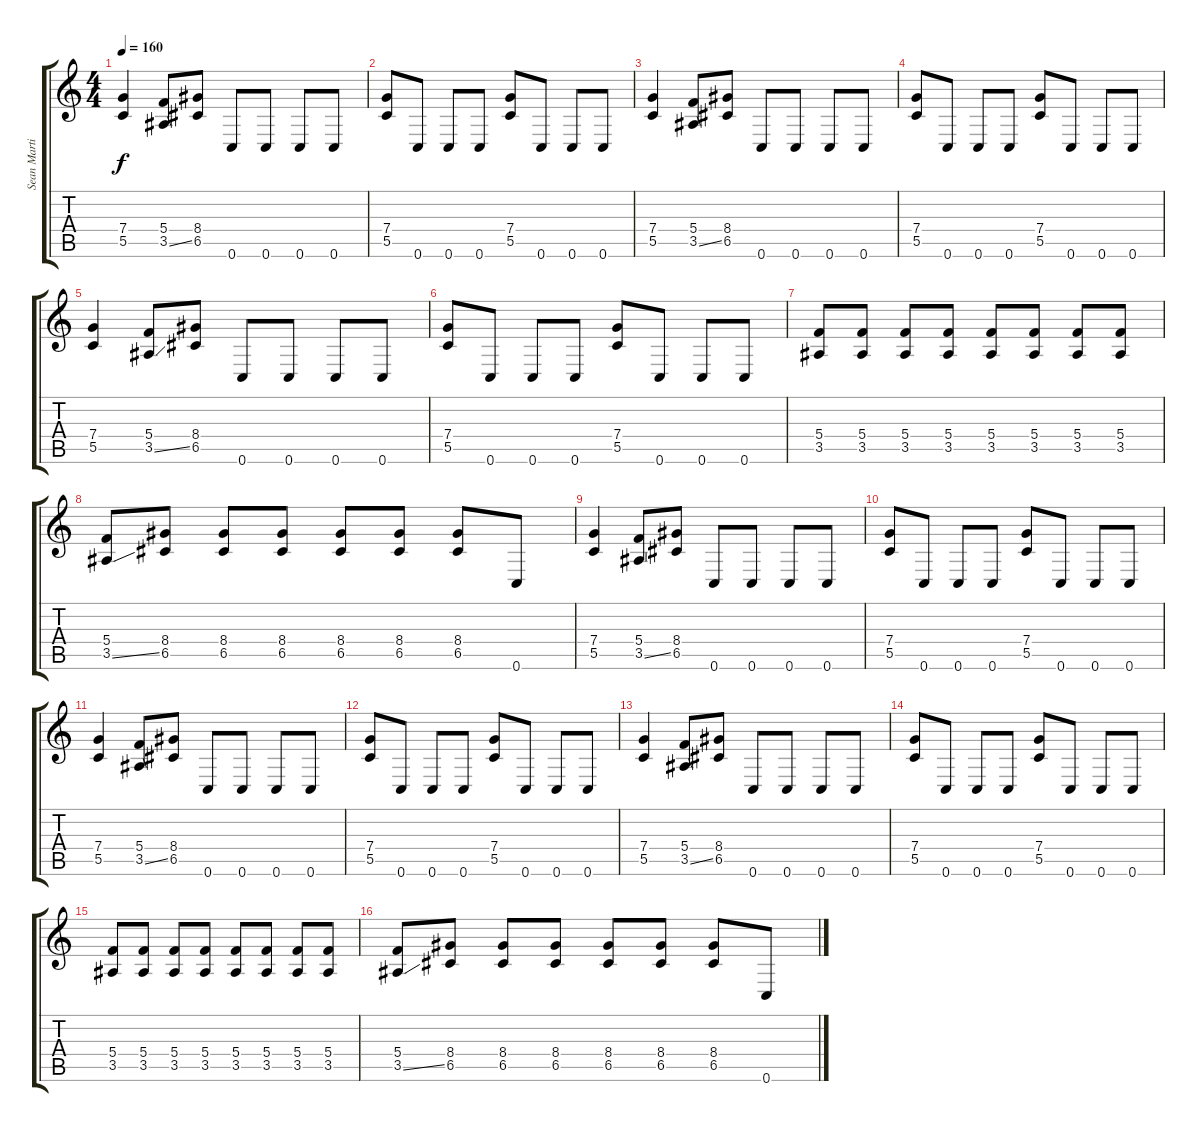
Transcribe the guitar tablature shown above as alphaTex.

\track ("Sean Martin" "Sean Marti") {instrument overdrivenguitar}
\staff {score tabs}
\tuning (D4 A3 F3 C3 G2 C2) {hide}
\ts (4 4)
\tempo 160
\clef g2
\ks c
(7.4 5.5).4{dy f} (5.4 3.5{ss}).8 (8.4 6.5).8 0.6.8 0.6.8 0.6.8 0.6.8 |
(7.4 5.5).8 0.6.8 0.6.8 0.6.8 (7.4 5.5).8 0.6.8 0.6.8 0.6.8 |
(7.4 5.5).4 (5.4 3.5{ss}).8 (8.4 6.5).8 0.6.8 0.6.8 0.6.8 0.6.8 |
(7.4 5.5).8 0.6.8 0.6.8 0.6.8 (7.4 5.5).8 0.6.8 0.6.8 0.6.8 |
(7.4 5.5).4 (5.4 3.5{ss}).8 (8.4 6.5).8 0.6.8 0.6.8 0.6.8 0.6.8 |
(7.4 5.5).8 0.6.8 0.6.8 0.6.8 (7.4 5.5).8 0.6.8 0.6.8 0.6.8 |
(5.4 3.5).8 (5.4 3.5).8 (5.4 3.5).8 (5.4 3.5).8 (5.4 3.5).8 (5.4 3.5).8 (5.4 3.5).8 (5.4 3.5).8 |
(5.4 3.5{ss}).8 (8.4 6.5).8 (8.4 6.5).8 (8.4 6.5).8 (8.4 6.5).8 (8.4 6.5).8 (8.4 6.5).8 0.6.8 |
(7.4 5.5).4 (5.4 3.5{ss}).8 (8.4 6.5).8 0.6.8 0.6.8 0.6.8 0.6.8 |
(7.4 5.5).8 0.6.8 0.6.8 0.6.8 (7.4 5.5).8 0.6.8 0.6.8 0.6.8 |
(7.4 5.5).4 (5.4 3.5{ss}).8 (8.4 6.5).8 0.6.8 0.6.8 0.6.8 0.6.8 |
(7.4 5.5).8 0.6.8 0.6.8 0.6.8 (7.4 5.5).8 0.6.8 0.6.8 0.6.8 |
(7.4 5.5).4 (5.4 3.5{ss}).8 (8.4 6.5).8 0.6.8 0.6.8 0.6.8 0.6.8 |
(7.4 5.5).8 0.6.8 0.6.8 0.6.8 (7.4 5.5).8 0.6.8 0.6.8 0.6.8 |
(5.4 3.5).8 (5.4 3.5).8 (5.4 3.5).8 (5.4 3.5).8 (5.4 3.5).8 (5.4 3.5).8 (5.4 3.5).8 (5.4 3.5).8 |
(5.4 3.5{ss}).8 (8.4 6.5).8 (8.4 6.5).8 (8.4 6.5).8 (8.4 6.5).8 (8.4 6.5).8 (8.4 6.5).8 0.6.8
